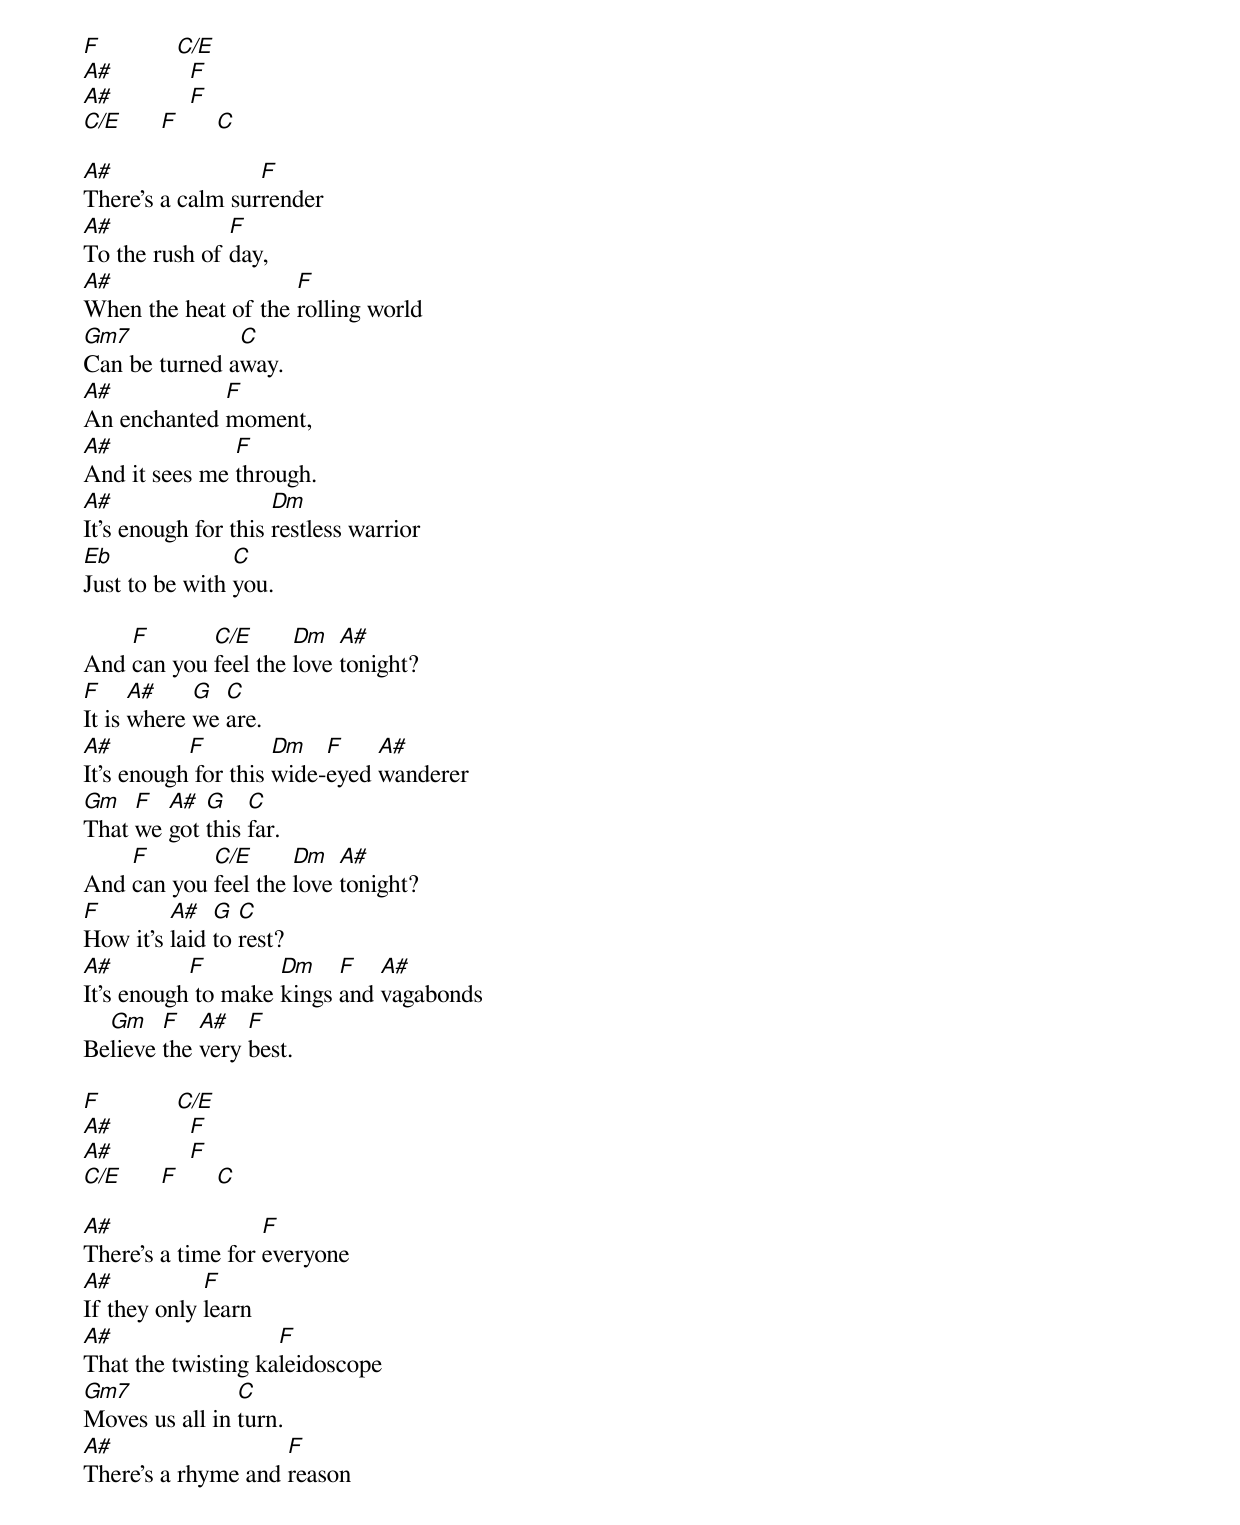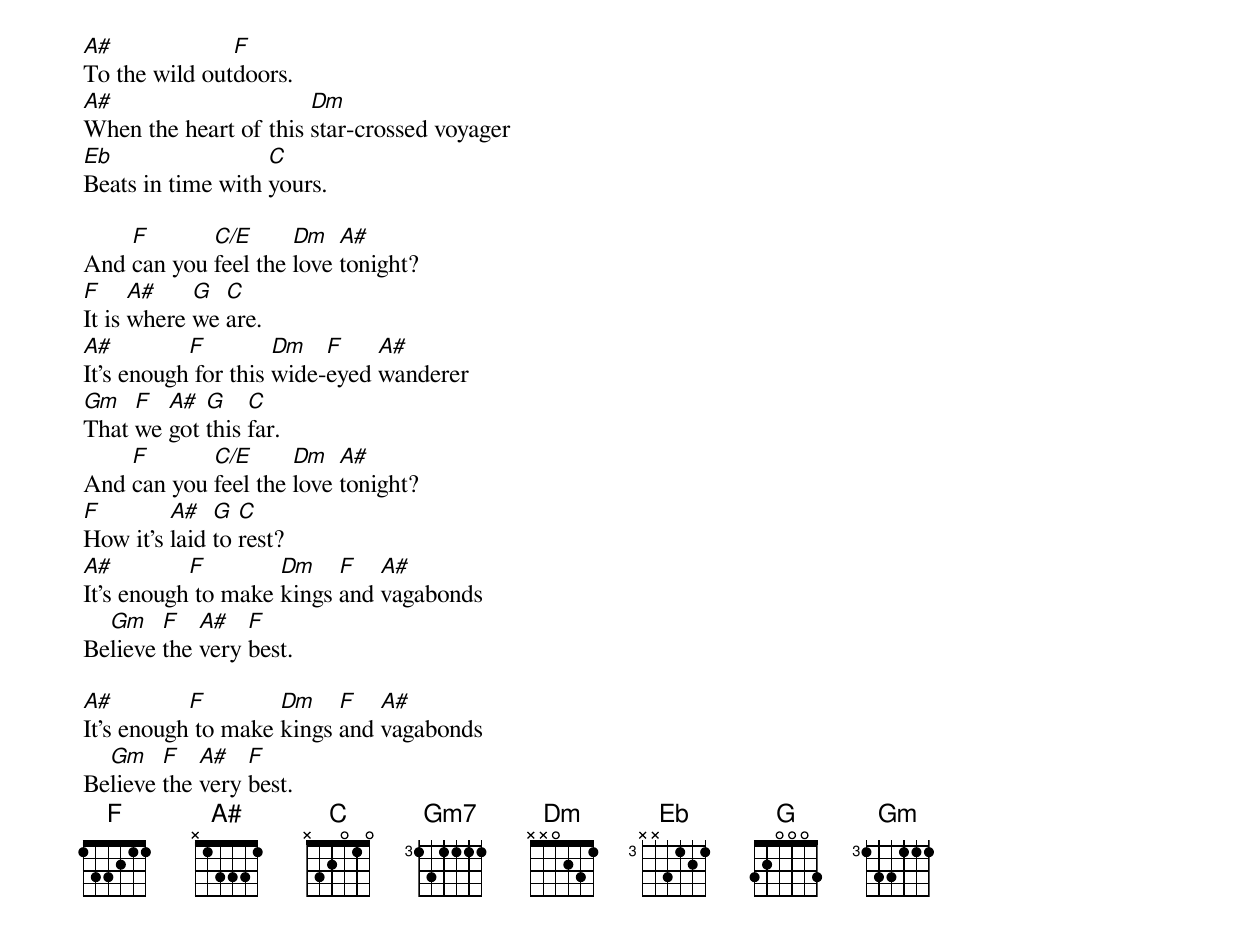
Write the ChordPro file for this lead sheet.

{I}
[F]            [C/E]
[A#]            [F]
[A#]            [F]
[C/E]      [F]      [C]

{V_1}
[A#]There's a calm sur[F]render
[A#]To the rush of [F]day,
[A#]When the heat of the [F]rolling world
[Gm7]Can be turned a[C]way.
[A#]An enchanted [F]moment,
[A#]And it sees me [F]through.
[A#]It's enough for this [Dm]restless warrior
[Eb]Just to be with [C]you.

{C}
And [F]can you [C/E]feel the [Dm]love [A#]tonight?
[F]It is [A#]where [G]we [C]are.
[A#]It's enough[F] for this [Dm]wide-[F]eyed [A#]wanderer
[Gm]That [F]we [A#]got [G]this [C]far.
And [F]can you [C/E]feel the [Dm]love [A#]tonight?
[F]How it's [A#]laid [G]to [C]rest?
[A#]It's enough[F] to make [Dm]kings [F]and [A#]vagabonds
Be[Gm]lieve [F]the [A#]very [F]best.

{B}
[F]            [C/E]
[A#]            [F]
[A#]            [F]
[C/E]      [F]      [C]

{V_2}
[A#]There's a time for [F]everyone
[A#]If they only [F]learn
[A#]That the twisting ka[F]leidoscope
[Gm7]Moves us all in [C]turn.
[A#]There's a rhyme and [F]reason
[A#]To the wild out[F]doors.
[A#]When the heart of this [Dm]star-crossed voyager
[Eb]Beats in time with [C]yours.

{C}
And [F]can you [C/E]feel the [Dm]love [A#]tonight?
[F]It is [A#]where [G]we [C]are.
[A#]It's enough[F] for this [Dm]wide-[F]eyed [A#]wanderer
[Gm]That [F]we [A#]got [G]this [C]far.
And [F]can you [C/E]feel the [Dm]love [A#]tonight?
[F]How it's [A#]laid [G]to [C]rest?
[A#]It's enough[F] to make [Dm]kings [F]and [A#]vagabonds
Be[Gm]lieve [F]the [A#]very [F]best.

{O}
[A#]It's enough[F] to make [Dm]kings [F]and [A#]vagabonds
Be[Gm]lieve [F]the [A#]very [F]best.
